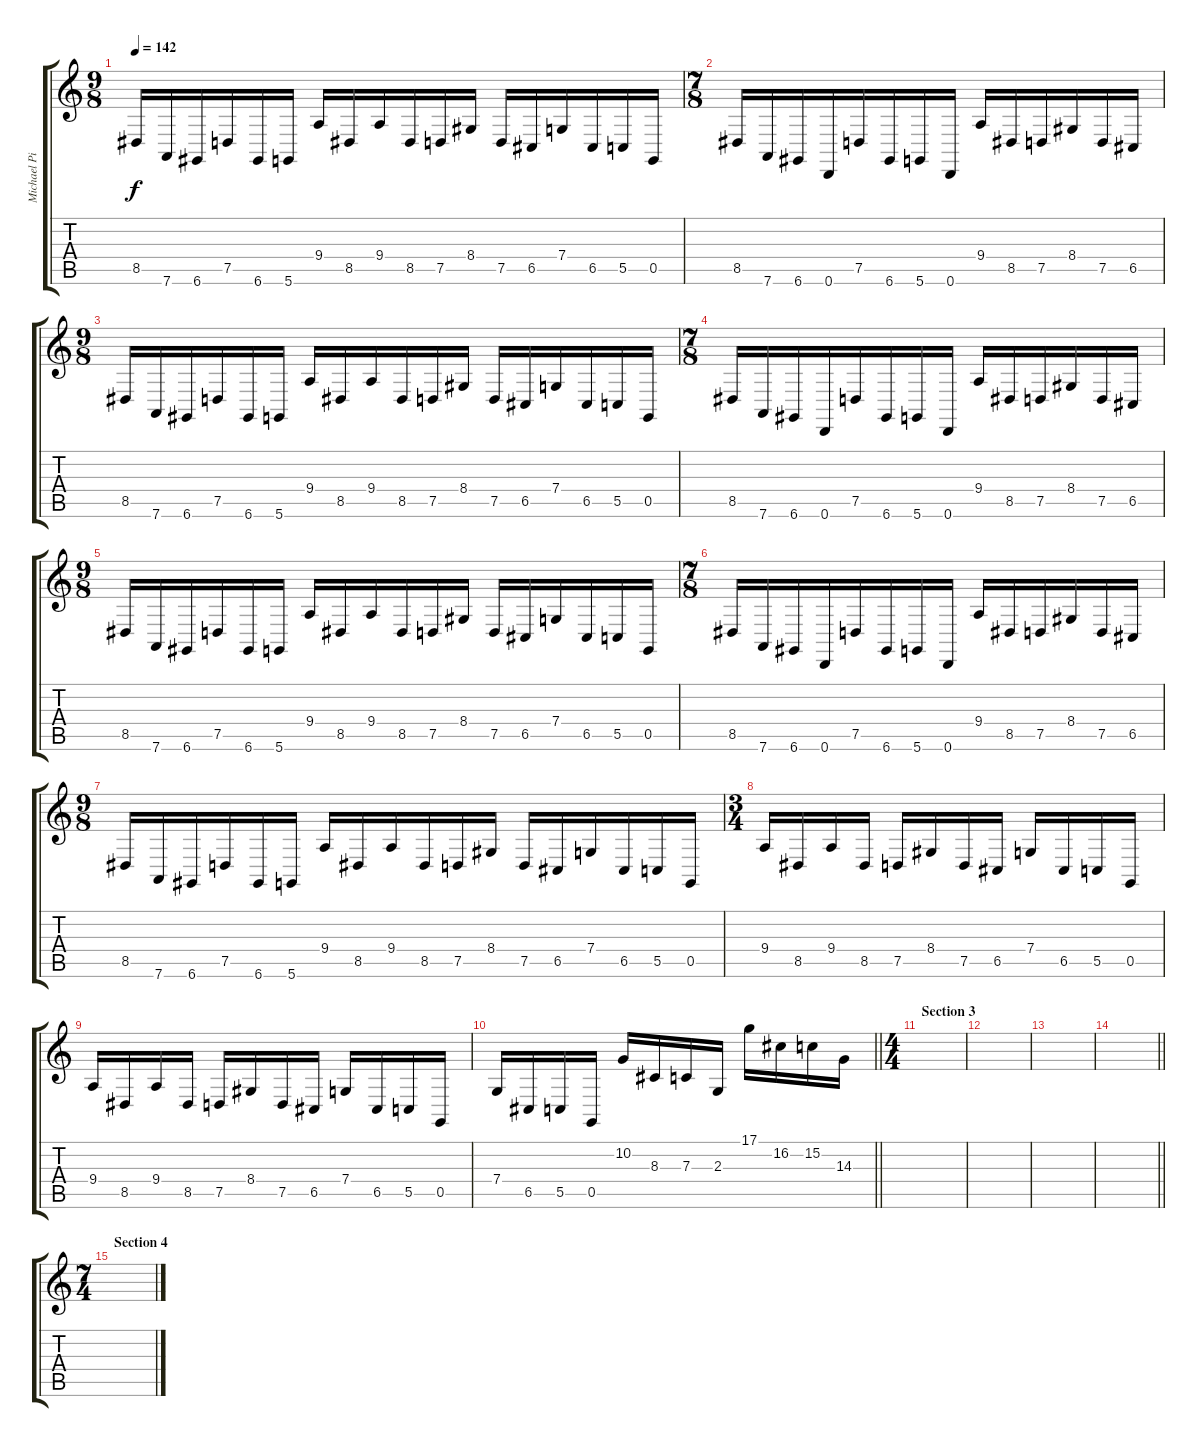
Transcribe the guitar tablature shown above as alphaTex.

\track ("Michael Pinella (piano)" "Michael Pi") {instrument acousticgrandpiano}
\staff {score tabs}
\tuning (D4 A3 F3 C3 G2 D2) {hide}
\ts (9 8)
\tempo 142
\clef g2
\ks c
8.5.16{dy f} 7.6.16 6.6.16 7.5.16 6.6.16 5.6.16 9.4.16 8.5.16 9.4.16 8.5.16 7.5.16 8.4.16 7.5.16 6.5.16 7.4.16 6.5.16 5.5.16 0.5.16 |
\ts (7 8)
8.5.16 7.6.16 6.6.16 0.6.16 7.5.16 6.6.16 5.6.16 0.6.16 9.4.16 8.5.16 7.5.16 8.4.16 7.5.16 6.5.16 |
\ts (9 8)
8.5.16 7.6.16 6.6.16 7.5.16 6.6.16 5.6.16 9.4.16 8.5.16 9.4.16 8.5.16 7.5.16 8.4.16 7.5.16 6.5.16 7.4.16 6.5.16 5.5.16 0.5.16 |
\ts (7 8)
8.5.16 7.6.16 6.6.16 0.6.16 7.5.16 6.6.16 5.6.16 0.6.16 9.4.16 8.5.16 7.5.16 8.4.16 7.5.16 6.5.16 |
\ts (9 8)
8.5.16 7.6.16 6.6.16 7.5.16 6.6.16 5.6.16 9.4.16 8.5.16 9.4.16 8.5.16 7.5.16 8.4.16 7.5.16 6.5.16 7.4.16 6.5.16 5.5.16 0.5.16 |
\ts (7 8)
8.5.16 7.6.16 6.6.16 0.6.16 7.5.16 6.6.16 5.6.16 0.6.16 9.4.16 8.5.16 7.5.16 8.4.16 7.5.16 6.5.16 |
\ts (9 8)
8.5.16 7.6.16 6.6.16 7.5.16 6.6.16 5.6.16 9.4.16 8.5.16 9.4.16 8.5.16 7.5.16 8.4.16 7.5.16 6.5.16 7.4.16 6.5.16 5.5.16 0.5.16 |
\ts (3 4)
9.4.16 8.5.16 9.4.16 8.5.16 7.5.16 8.4.16 7.5.16 6.5.16 7.4.16 6.5.16 5.5.16 0.5.16 |
9.4.16 8.5.16 9.4.16 8.5.16 7.5.16 8.4.16 7.5.16 6.5.16 7.4.16 6.5.16 5.5.16 0.5.16 |
\barLineRight lightlight
7.4.16 6.5.16 5.5.16 0.5.16 10.2.16 8.3.16 7.3.16 2.3.16 17.1.16 16.2.16 15.2.16 14.3.16 |
\ts (4 4)
\section ("" "Section 3")
|
|
|
\barLineRight lightlight
|
\ts (7 4)
\section ("" "Section 4")
